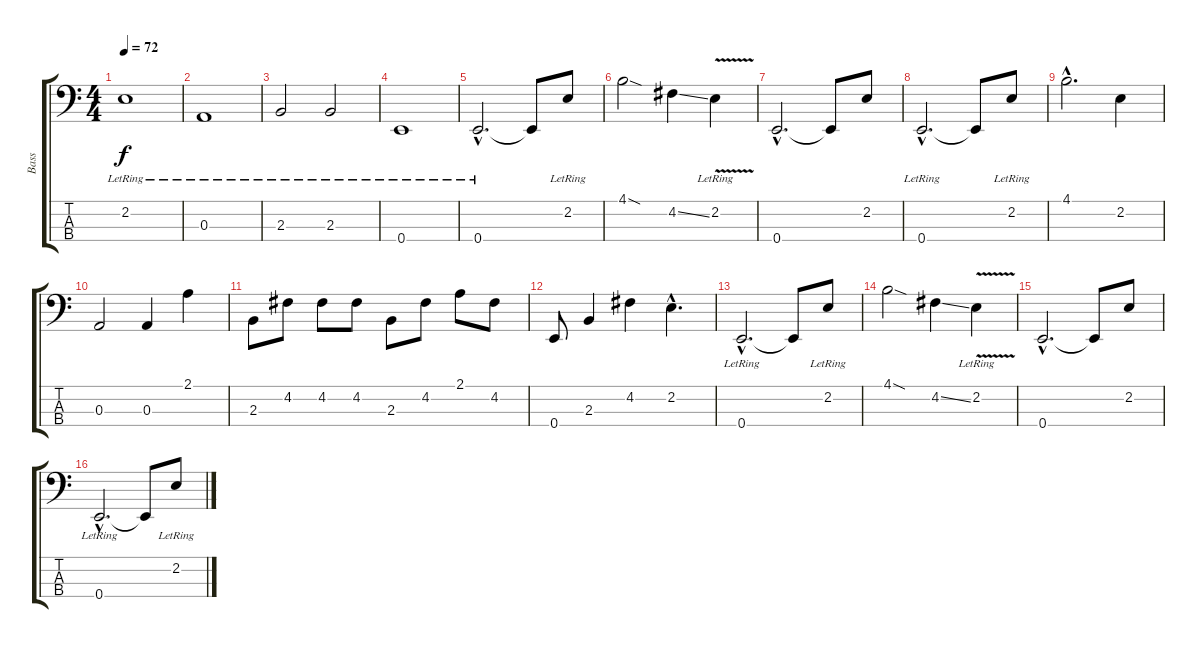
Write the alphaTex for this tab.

\track ("Bass" "Bass") {instrument acousticbass}
\staff {score tabs}
\tuning (G2 D2 A1 E1) {hide}
\ts (4 4)
\tempo 72
\clef f4
\ks c
2.2{lr}.1{dy f instrument acousticbass} |
0.3{lr}.1 |
2.3{lr}.2 2.3{lr}.2 |
0.4{lr}.1 |
0.4{hac lr}.2{d} 0.4{t}.8 2.2{lr}.8 |
4.1{sod}.2 4.2{ss}.4 2.2{v lr}.4 |
0.4{hac}.2{d} 0.4{t}.8 2.2.8 |
0.4{hac lr}.2{d} 0.4{t}.8 2.2{lr}.8 |
4.1{hac}.2{d} 2.2.4 |
0.3.2 0.3.4 2.1.4 |
2.3.8 4.2.8 4.2.8 4.2.8 2.3.8 4.2.8 2.1.8 4.2.8 |
0.4.8 2.3.4 4.2.4 2.2{hac}.4{d} |
0.4{hac lr}.2{d} 0.4{t}.8 2.2{lr}.8 |
4.1{sod}.2 4.2{ss}.4 2.2{v lr}.4 |
0.4{hac}.2{d} 0.4{t}.8 2.2.8 |
0.4{hac lr}.2{d} 0.4{t}.8 2.2{lr}.8
